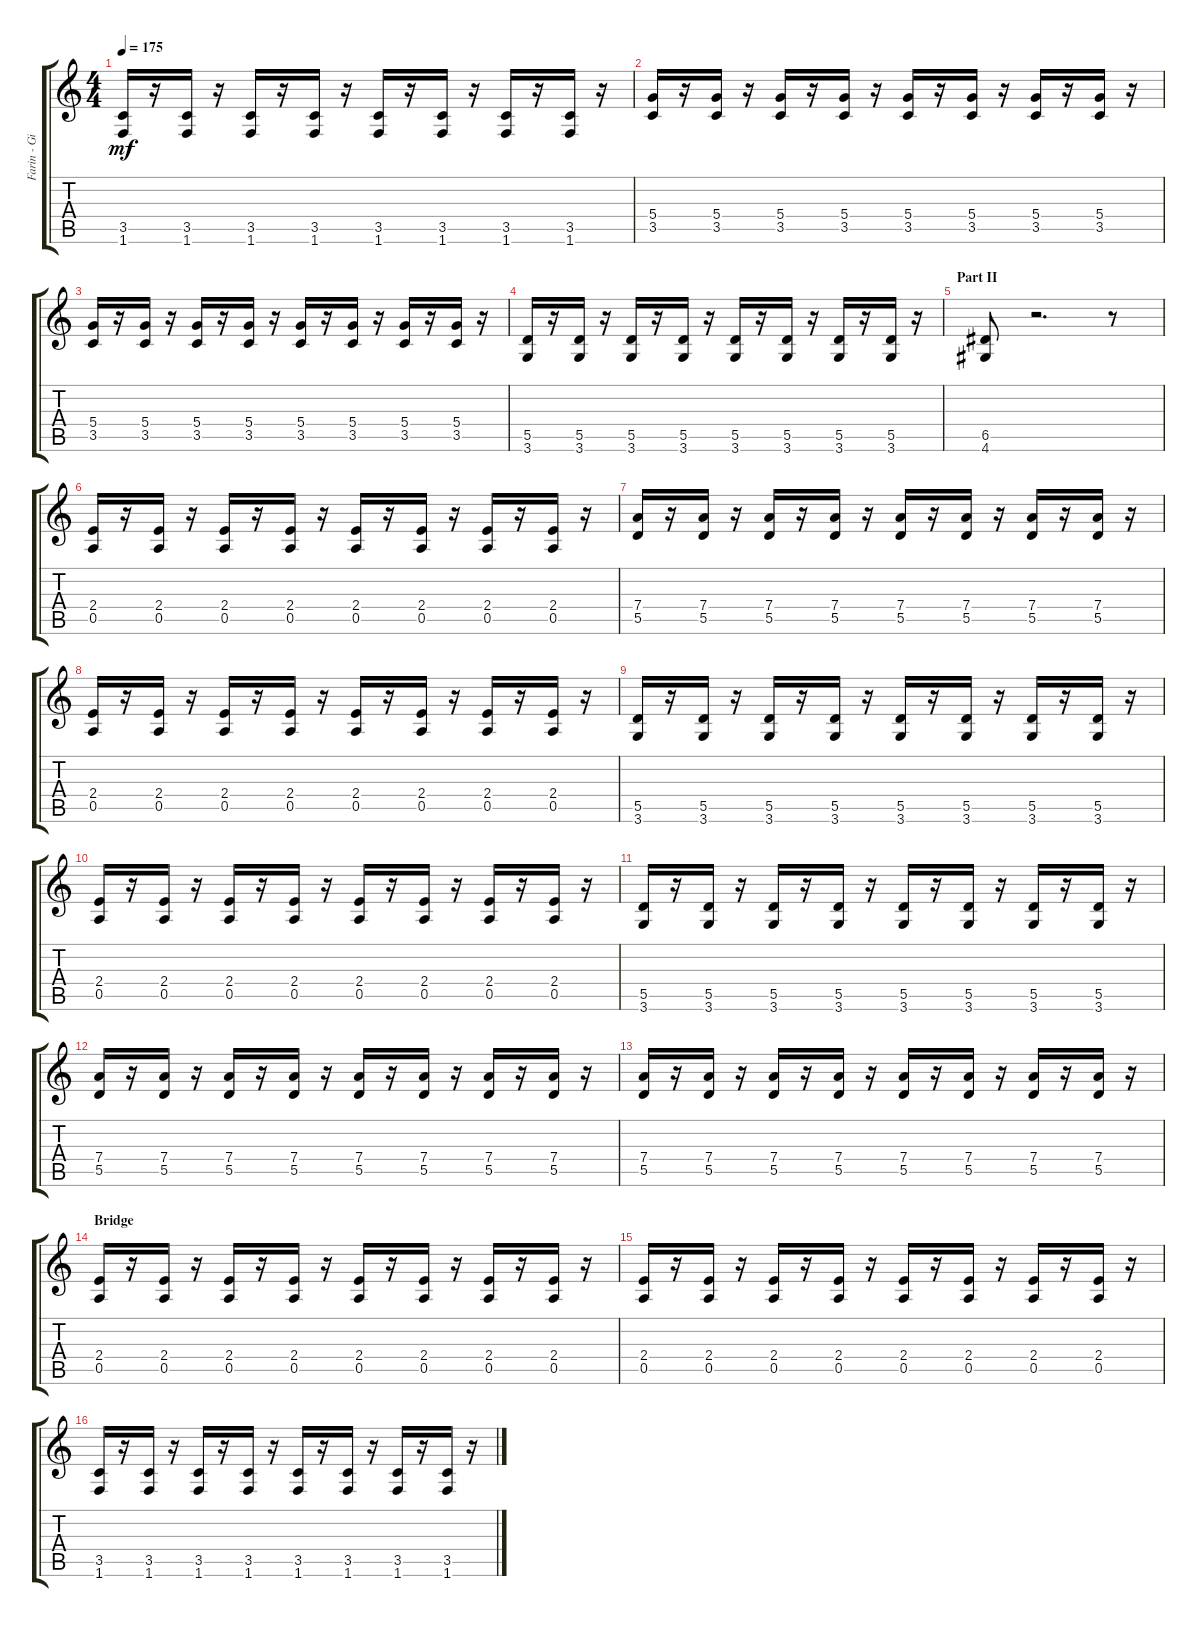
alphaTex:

\track ("Farin - Gitarre I" "Farin - Gi") {instrument overdrivenguitar}
\staff {score tabs}
\tuning (E4 B3 G3 D3 A2 E2) {hide}
\ts (4 4)
\tempo 175
\clef g2
\ks c
(3.5 1.6).16{dy mf} r.16 (3.5 1.6).16 r.16 (3.5 1.6).16 r.16 (3.5 1.6).16 r.16 (3.5 1.6).16 r.16 (3.5 1.6).16 r.16 (3.5 1.6).16 r.16 (3.5 1.6).16 r.16 |
(5.4 3.5).16 r.16 (5.4 3.5).16 r.16 (5.4 3.5).16 r.16 (5.4 3.5).16 r.16 (5.4 3.5).16 r.16 (5.4 3.5).16 r.16 (5.4 3.5).16 r.16 (5.4 3.5).16 r.16 |
(5.4 3.5).16 r.16 (5.4 3.5).16 r.16 (5.4 3.5).16 r.16 (5.4 3.5).16 r.16 (5.4 3.5).16 r.16 (5.4 3.5).16 r.16 (5.4 3.5).16 r.16 (5.4 3.5).16 r.16 |
(5.5 3.6).16 r.16 (5.5 3.6).16 r.16 (5.5 3.6).16 r.16 (5.5 3.6).16 r.16 (5.5 3.6).16 r.16 (5.5 3.6).16 r.16 (5.5 3.6).16 r.16 (5.5 3.6).16 r.16 |
\section ("" "Part II")
(6.5 4.6).8 r.2{d} r.8 |
(2.4 0.5).16 r.16 (2.4 0.5).16 r.16 (2.4 0.5).16 r.16 (2.4 0.5).16 r.16 (2.4 0.5).16 r.16 (2.4 0.5).16 r.16 (2.4 0.5).16 r.16 (2.4 0.5).16 r.16 |
(7.4 5.5).16 r.16 (7.4 5.5).16 r.16 (7.4 5.5).16 r.16 (7.4 5.5).16 r.16 (7.4 5.5).16 r.16 (7.4 5.5).16 r.16 (7.4 5.5).16 r.16 (7.4 5.5).16 r.16 |
(2.4 0.5).16 r.16 (2.4 0.5).16 r.16 (2.4 0.5).16 r.16 (2.4 0.5).16 r.16 (2.4 0.5).16 r.16 (2.4 0.5).16 r.16 (2.4 0.5).16 r.16 (2.4 0.5).16 r.16 |
(5.5 3.6).16 r.16 (5.5 3.6).16 r.16 (5.5 3.6).16 r.16 (5.5 3.6).16 r.16 (5.5 3.6).16 r.16 (5.5 3.6).16 r.16 (5.5 3.6).16 r.16 (5.5 3.6).16 r.16 |
(2.4 0.5).16 r.16 (2.4 0.5).16 r.16 (2.4 0.5).16 r.16 (2.4 0.5).16 r.16 (2.4 0.5).16 r.16 (2.4 0.5).16 r.16 (2.4 0.5).16 r.16 (2.4 0.5).16 r.16 |
(5.5 3.6).16 r.16 (5.5 3.6).16 r.16 (5.5 3.6).16 r.16 (5.5 3.6).16 r.16 (5.5 3.6).16 r.16 (5.5 3.6).16 r.16 (5.5 3.6).16 r.16 (5.5 3.6).16 r.16 |
(7.4 5.5).16 r.16 (7.4 5.5).16 r.16 (7.4 5.5).16 r.16 (7.4 5.5).16 r.16 (7.4 5.5).16 r.16 (7.4 5.5).16 r.16 (7.4 5.5).16 r.16 (7.4 5.5).16 r.16 |
(7.4 5.5).16 r.16 (7.4 5.5).16 r.16 (7.4 5.5).16 r.16 (7.4 5.5).16 r.16 (7.4 5.5).16 r.16 (7.4 5.5).16 r.16 (7.4 5.5).16 r.16 (7.4 5.5).16 r.16 |
\section ("" "Bridge")
(2.4 0.5).16 r.16 (2.4 0.5).16 r.16 (2.4 0.5).16 r.16 (2.4 0.5).16 r.16 (2.4 0.5).16 r.16 (2.4 0.5).16 r.16 (2.4 0.5).16 r.16 (2.4 0.5).16 r.16 |
(2.4 0.5).16 r.16 (2.4 0.5).16 r.16 (2.4 0.5).16 r.16 (2.4 0.5).16 r.16 (2.4 0.5).16 r.16 (2.4 0.5).16 r.16 (2.4 0.5).16 r.16 (2.4 0.5).16 r.16 |
(3.5 1.6).16 r.16 (3.5 1.6).16 r.16 (3.5 1.6).16 r.16 (3.5 1.6).16 r.16 (3.5 1.6).16 r.16 (3.5 1.6).16 r.16 (3.5 1.6).16 r.16 (3.5 1.6).16 r.16
